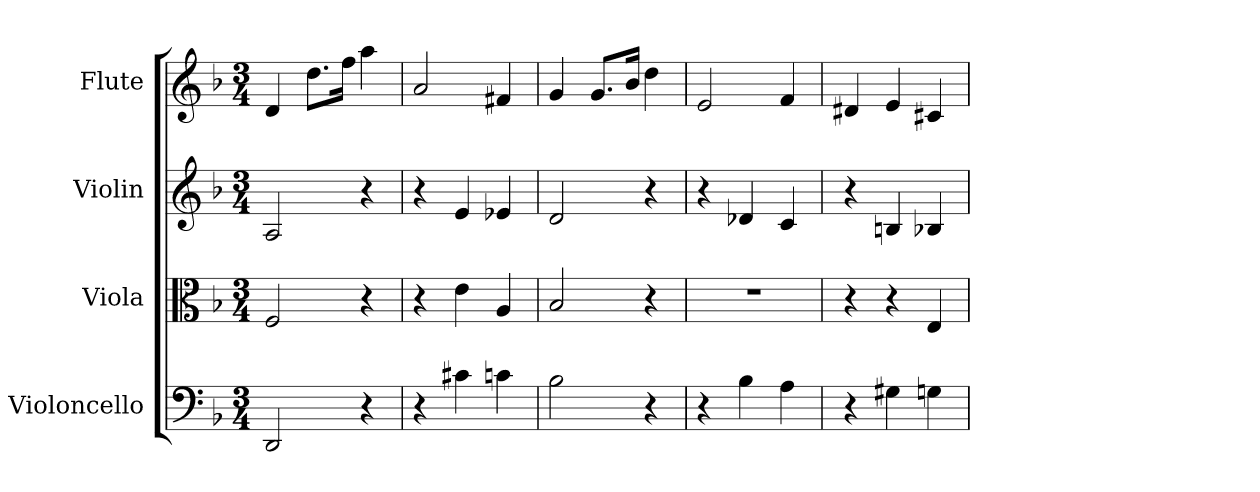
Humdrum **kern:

**kern	**kern	**kern	**kern
*part4	*part3	*part2	*part1
*staff4	*staff3	*staff2	*staff1
*I"Violoncello	*I"Viola	*I"Violin	*I"Flute
*I'Vc	*I'Vla	*I'Vln	*I'Fl
*clefF4	*clefC3	*	*
*k[b-]	*k[b-]	*k[b-]	*k[b-]
*d:	*d:	*d:	*d:
*M3/4	*M3/4	*M3/4	*M3/4
*MM112	*MM112	*MM112	*MM112
=	=	=	=
2DD	2F	2A	4d
.	.	.	8.ddL
.	.	.	16ffJk
4r	4r	4r	4aa
=2	=2	=2	=2
4r	4r	4r	2a
4c#X	4e	4e	.
4cn	4A	4e-X	4f#X
=3	=3	=3	=3
2B-	2B-	2d	4g
.	.	.	8.gL
.	.	.	16b-Jk
4r	4r	4r	4dd
=4	=4	=4	=4
4r	2.r	4r	2e
4B-	.	4d-X	.
4A	.	4c	4f
=5	=5	=5	=5
4r	4r	4r	4d#X
4G#X	4r	4Bn	4e
4Gn	4E	4B-X	4c#X
=	=	=	=
*-	*-	*-	*-
